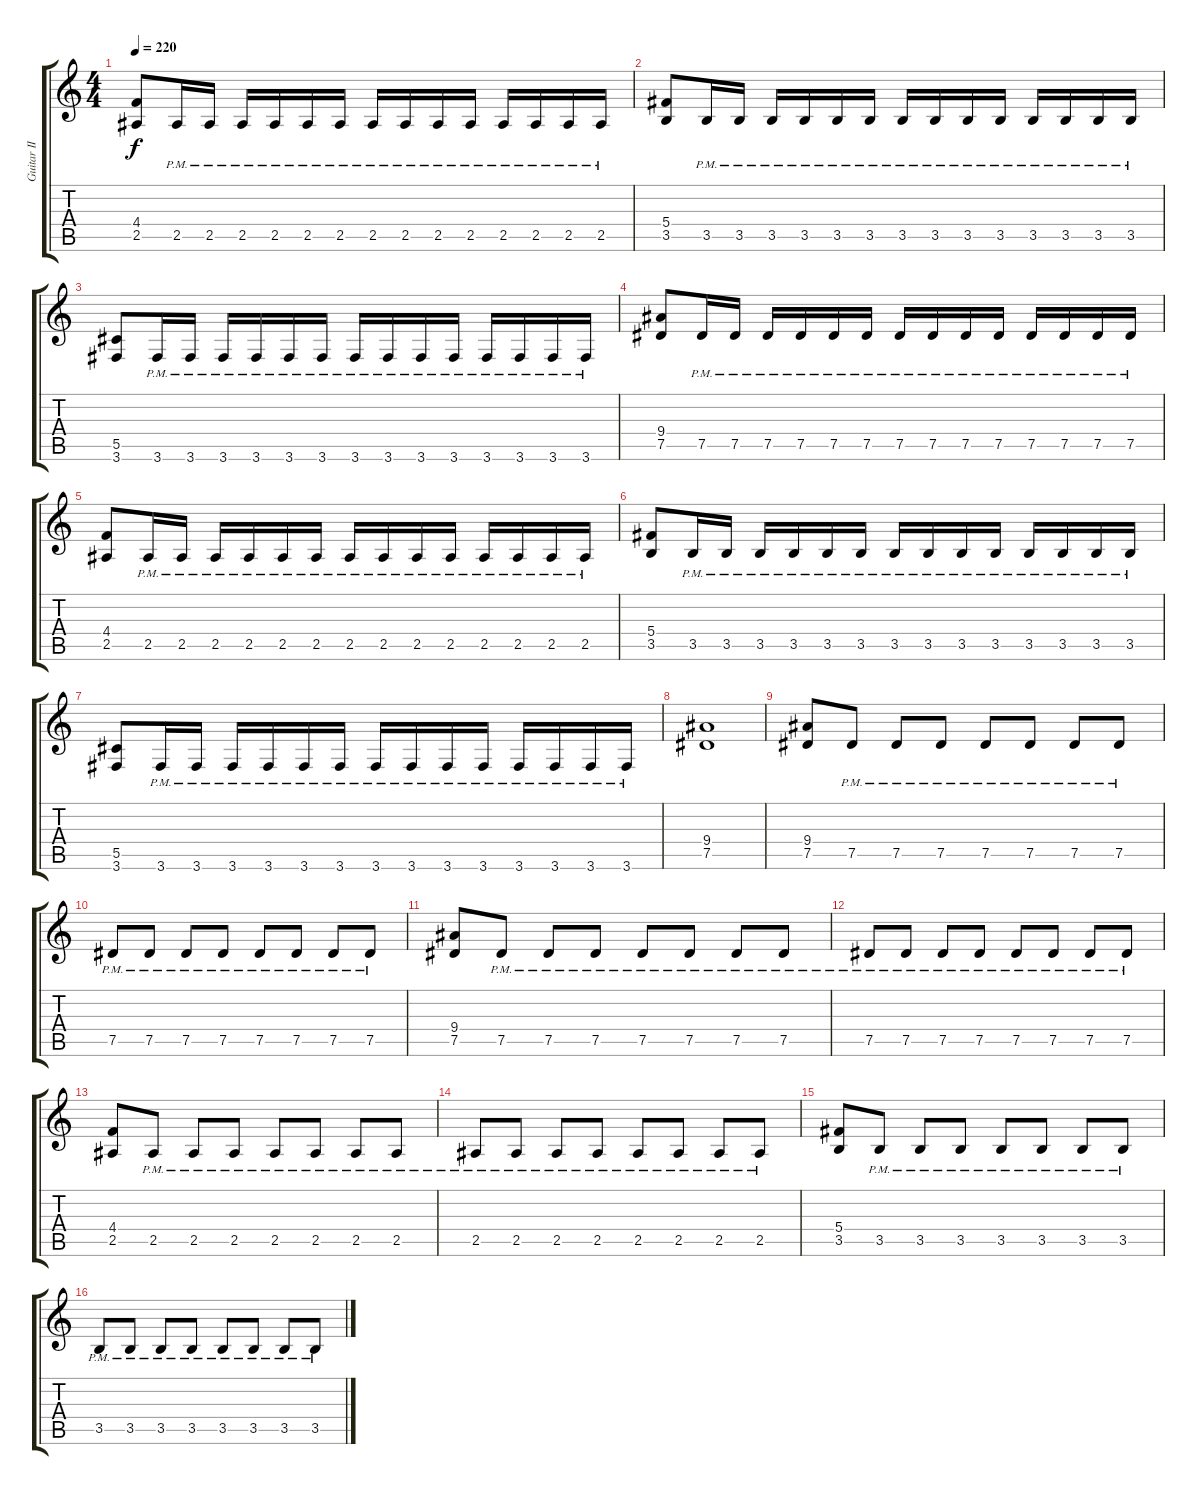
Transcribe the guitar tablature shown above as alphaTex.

\track ("Guitar II" "Guitar II") {instrument overdrivenguitar}
\staff {score tabs}
\tuning (Eb4 Bb3 Gb3 Db3 Ab2 Eb2) {hide}
\ts (4 4)
\tempo 220
\clef g2
\ks c
(4.4 2.5).8{dy f} 2.5{pm}.16 2.5{pm}.16 2.5{pm}.16 2.5{pm}.16 2.5{pm}.16 2.5{pm}.16 2.5{pm}.16 2.5{pm}.16 2.5{pm}.16 2.5{pm}.16 2.5{pm}.16 2.5{pm}.16 2.5{pm}.16 2.5{pm}.16 |
(5.4 3.5).8 3.5{pm}.16 3.5{pm}.16 3.5{pm}.16 3.5{pm}.16 3.5{pm}.16 3.5{pm}.16 3.5{pm}.16 3.5{pm}.16 3.5{pm}.16 3.5{pm}.16 3.5{pm}.16 3.5{pm}.16 3.5{pm}.16 3.5{pm}.16 |
(5.5 3.6).8 3.6{pm}.16 3.6{pm}.16 3.6{pm}.16 3.6{pm}.16 3.6{pm}.16 3.6{pm}.16 3.6{pm}.16 3.6{pm}.16 3.6{pm}.16 3.6{pm}.16 3.6{pm}.16 3.6{pm}.16 3.6{pm}.16 3.6{pm}.16 |
(9.4 7.5).8 7.5{pm}.16 7.5{pm}.16 7.5{pm}.16 7.5{pm}.16 7.5{pm}.16 7.5{pm}.16 7.5{pm}.16 7.5{pm}.16 7.5{pm}.16 7.5{pm}.16 7.5{pm}.16 7.5{pm}.16 7.5{pm}.16 7.5{pm}.16 |
(4.4 2.5).8 2.5{pm}.16 2.5{pm}.16 2.5{pm}.16 2.5{pm}.16 2.5{pm}.16 2.5{pm}.16 2.5{pm}.16 2.5{pm}.16 2.5{pm}.16 2.5{pm}.16 2.5{pm}.16 2.5{pm}.16 2.5{pm}.16 2.5{pm}.16 |
(5.4 3.5).8 3.5{pm}.16 3.5{pm}.16 3.5{pm}.16 3.5{pm}.16 3.5{pm}.16 3.5{pm}.16 3.5{pm}.16 3.5{pm}.16 3.5{pm}.16 3.5{pm}.16 3.5{pm}.16 3.5{pm}.16 3.5{pm}.16 3.5{pm}.16 |
(5.5 3.6).8 3.6{pm}.16 3.6{pm}.16 3.6{pm}.16 3.6{pm}.16 3.6{pm}.16 3.6{pm}.16 3.6{pm}.16 3.6{pm}.16 3.6{pm}.16 3.6{pm}.16 3.6{pm}.16 3.6{pm}.16 3.6{pm}.16 3.6{pm}.16 |
(9.4 7.5).1 |
(9.4 7.5).8 7.5{pm}.8 7.5{pm}.8 7.5{pm}.8 7.5{pm}.8 7.5{pm}.8 7.5{pm}.8 7.5{pm}.8 |
7.5{pm}.8 7.5{pm}.8 7.5{pm}.8 7.5{pm}.8 7.5{pm}.8 7.5{pm}.8 7.5{pm}.8 7.5{pm}.8 |
(9.4 7.5).8 7.5{pm}.8 7.5{pm}.8 7.5{pm}.8 7.5{pm}.8 7.5{pm}.8 7.5{pm}.8 7.5{pm}.8 |
7.5{pm}.8 7.5{pm}.8 7.5{pm}.8 7.5{pm}.8 7.5{pm}.8 7.5{pm}.8 7.5{pm}.8 7.5{pm}.8 |
(4.4 2.5).8 2.5{pm}.8 2.5{pm}.8 2.5{pm}.8 2.5{pm}.8 2.5{pm}.8 2.5{pm}.8 2.5{pm}.8 |
2.5{pm}.8 2.5{pm}.8 2.5{pm}.8 2.5{pm}.8 2.5{pm}.8 2.5{pm}.8 2.5{pm}.8 2.5{pm}.8 |
(5.4 3.5).8 3.5{pm}.8 3.5{pm}.8 3.5{pm}.8 3.5{pm}.8 3.5{pm}.8 3.5{pm}.8 3.5{pm}.8 |
3.5{pm}.8 3.5{pm}.8 3.5{pm}.8 3.5{pm}.8 3.5{pm}.8 3.5{pm}.8 3.5{pm}.8 3.5{pm}.8
